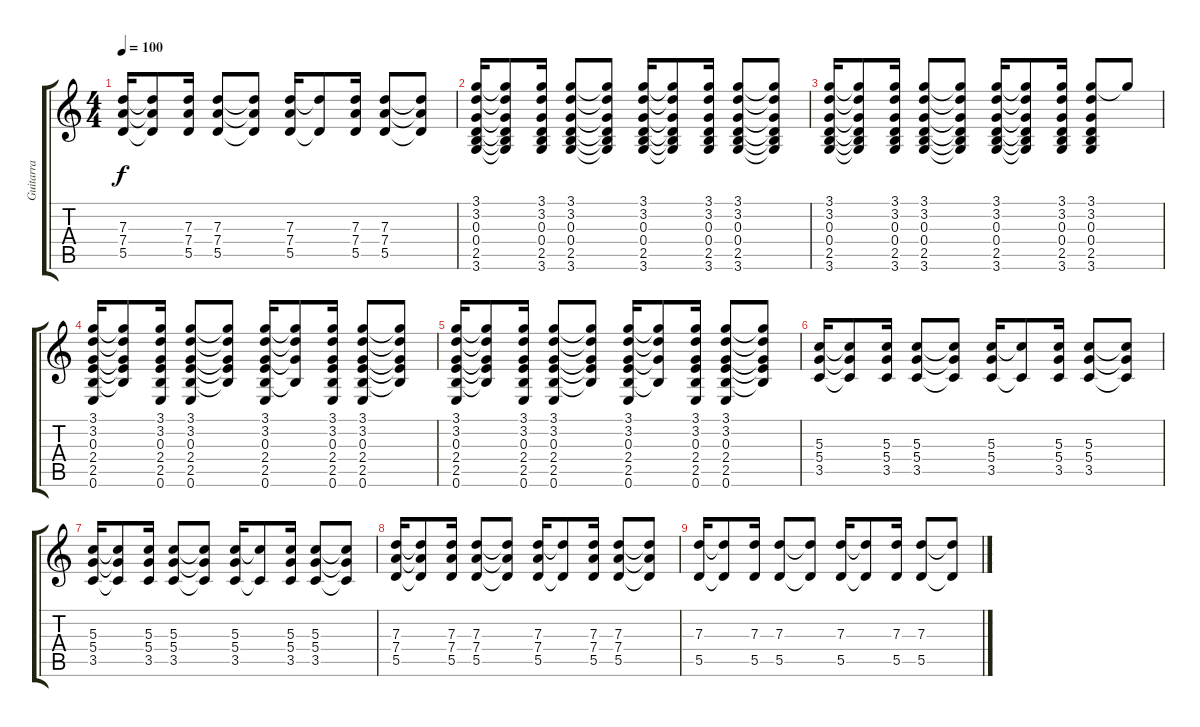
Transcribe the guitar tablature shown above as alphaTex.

\track ("Guitarra" "Guitarra") {instrument distortionguitar}
\staff {score tabs}
\tuning (E4 B3 G3 D3 A2 E2) {hide}
\ts (4 4)
\tempo 100
\clef g2
\ks c
(7.3 7.4 5.5).16{dy f} (7.3{t} 7.4{t} 5.5{t}).8 (7.3 7.4 5.5).16 (7.3 7.4 5.5).8 (7.3{t} 7.4{t} 5.5{t}).8 (7.3 7.4 5.5).16 (7.3{t} 5.5{t}).8 (7.3 7.4 5.5).16 (7.3 7.4 5.5).8 (7.3{t} 7.4{t} 5.5{t}).8 |
(3.1 3.2 0.3 0.4 2.5 3.6).16 (3.1{t} 3.2{t} 0.3{t} 0.4{t} 2.5{t} 3.6{t}).8 (3.1 3.2 0.3 0.4 2.5 3.6).16 (3.1 3.2 0.3 0.4 2.5 3.6).8 (3.1{t} 3.2{t} 0.3{t} 0.4{t} 2.5{t} 3.6{t}).8 (3.1 3.2 0.3 0.4 2.5 3.6).16 (3.1{t} 3.2{t} 0.3{t} 0.4{t} 2.5{t} 3.6{t}).8 (3.1 3.2 0.3 0.4 2.5 3.6).16 (3.1 3.2 0.3 0.4 2.5 3.6).8 (3.1{t} 3.2{t} 0.3{t} 0.4{t} 2.5{t} 3.6{t}).8 |
(3.1 3.2 0.3 0.4 2.5 3.6).16 (3.1{t} 3.2{t} 0.3{t} 0.4{t} 2.5{t} 3.6{t}).8 (3.1 3.2 0.3 0.4 2.5 3.6).16 (3.1 3.2 0.3 0.4 2.5 3.6).8 (3.1{t} 3.2{t} 0.3{t} 0.4{t} 2.5{t} 3.6{t}).8 (3.1 3.2 0.3 0.4 2.5 3.6).16 (3.1{t} 3.2{t} 0.3{t} 0.4{t} 2.5{t} 3.6{t}).8 (3.1 3.2 0.3 0.4 2.5 3.6).16 (3.1 3.2 0.3 0.4 2.5 3.6).8 3.1{t}.8 |
(3.1 3.2 0.3 2.4 2.5 0.6).16 (3.1{t} 3.2{t} 0.3{t} 2.4{t} 2.5{t}).8 (3.1 3.2 0.3 2.4 2.5 0.6).16 (3.1 3.2 0.3 2.4 2.5 0.6).8 (3.1{t} 3.2{t} 0.3{t} 2.4{t} 2.5{t}).8 (3.1 3.2 0.3 2.4 2.5 0.6).16 (3.1{t} 3.2{t} 0.3{t} 2.5{t}).8 (3.1 3.2 0.3 2.4 2.5 0.6).16 (3.1 3.2 0.3 2.4 2.5 0.6).8 (3.1{t} 3.2{t} 0.3{t} 2.4{t} 2.5{t}).8 |
(3.1 3.2 0.3 2.4 2.5 0.6).16 (3.1{t} 3.2{t} 0.3{t} 2.4{t} 2.5{t}).8 (3.1 3.2 0.3 2.4 2.5 0.6).16 (3.1 3.2 0.3 2.4 2.5 0.6).8 (3.1{t} 3.2{t} 0.3{t} 2.4{t} 2.5{t}).8 (3.1 3.2 0.3 2.4 2.5 0.6).16 (3.1{t} 3.2{t} 0.3{t} 2.5{t}).8 (3.1 3.2 0.3 2.4 2.5 0.6).16 (3.1 3.2 0.3 2.4 2.5 0.6).8 (3.1{t} 3.2{t} 0.3{t} 2.4{t} 2.5{t}).8 |
(5.3 5.4 3.5).16 (5.3{t} 5.4{t} 3.5{t}).8 (5.3 5.4 3.5).16 (5.3 5.4 3.5).8 (5.3{t} 5.4{t} 3.5{t}).8 (5.3 5.4 3.5).16 (5.3{t} 3.5{t}).8 (5.3 5.4 3.5).16 (5.3 5.4 3.5).8 (5.3{t} 5.4{t} 3.5{t}).8 |
(5.3 5.4 3.5).16 (5.3{t} 5.4{t} 3.5{t}).8 (5.3 5.4 3.5).16 (5.3 5.4 3.5).8 (5.3{t} 5.4{t} 3.5{t}).8 (5.3 5.4 3.5).16 (5.3{t} 3.5{t}).8 (5.3 5.4 3.5).16 (5.3 5.4 3.5).8 (5.3{t} 5.4{t} 3.5{t}).8 |
(7.3 7.4 5.5).16 (7.3{t} 7.4{t} 5.5{t}).8 (7.3 7.4 5.5).16 (7.3 7.4 5.5).8 (7.3{t} 7.4{t} 5.5{t}).8 (7.3 7.4 5.5).16 (7.3{t} 5.5{t}).8 (7.3 7.4 5.5).16 (7.3 7.4 5.5).8 (7.3{t} 7.4{t} 5.5{t}).8 |
(7.3 5.5).16 (7.3{t} 5.5{t}).8 (7.3 5.5).16 (7.3 5.5).8 (7.3{t} 5.5{t}).8 (7.3 5.5).16 (7.3{t} 5.5{t}).8 (7.3 5.5).16 (7.3 5.5).8 (7.3{t} 5.5{t}).8
